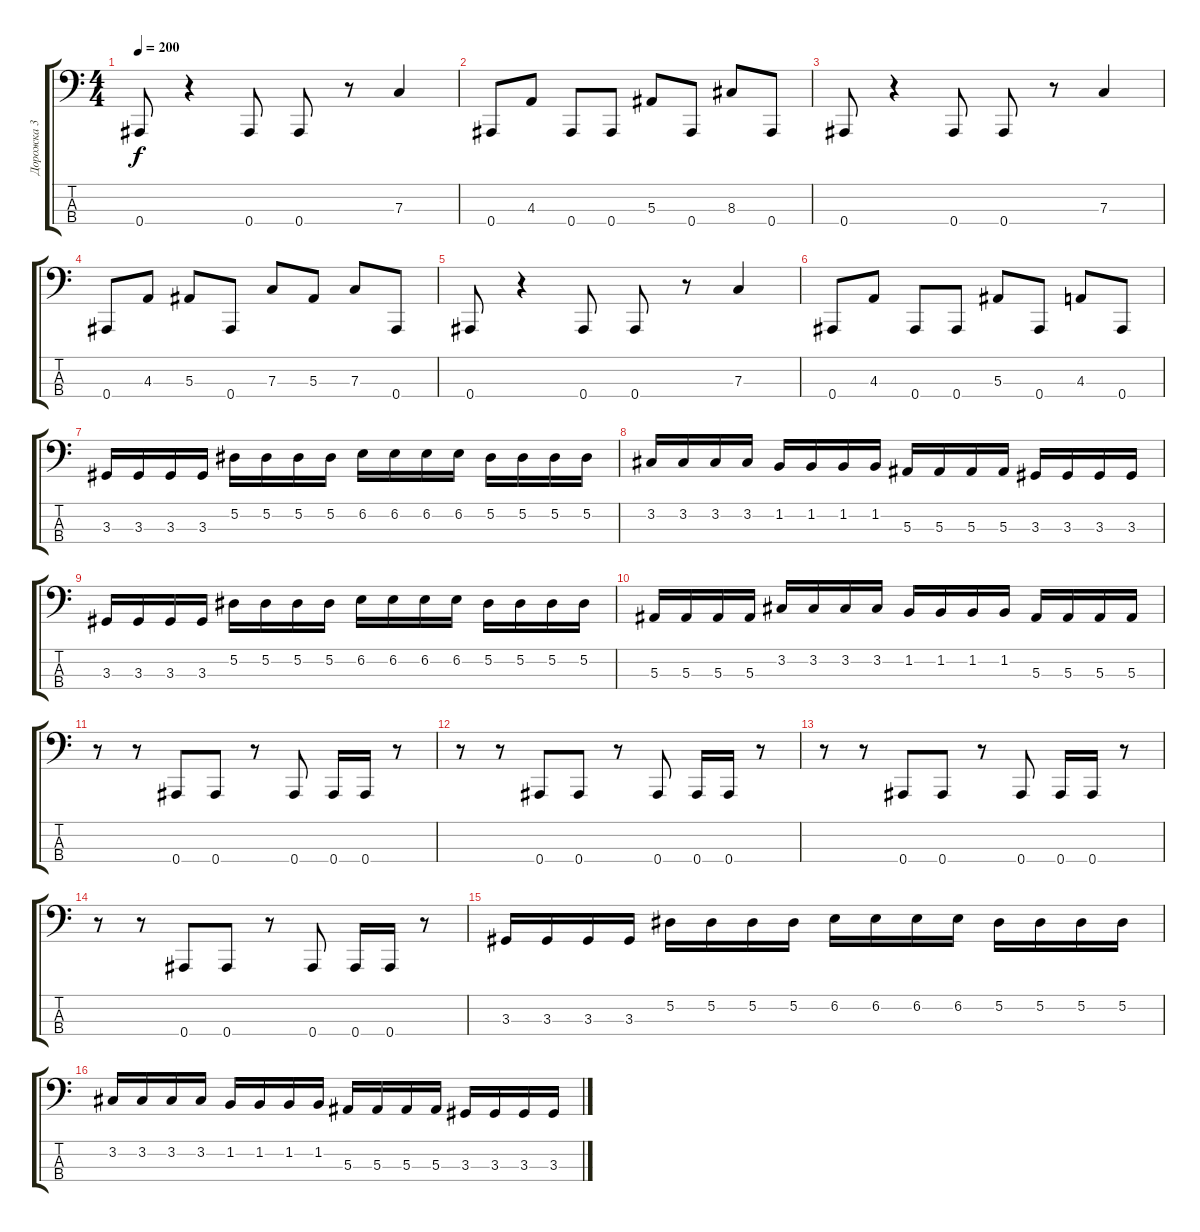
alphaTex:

\track ("Дорожка 3" "Дорожка 3") {instrument electricbassfinger}
\staff {score tabs}
\tuning (Eb2 Bb1 F1 Bb0) {hide}
\ts (4 4)
\tempo 200
\clef f4
\ks c
0.4.8{dy f} r.4 0.4.8 0.4.8 r.8 7.3.4 |
0.4.8 4.3.8 0.4.8 0.4.8 5.3.8 0.4.8 8.3.8 0.4.8 |
0.4.8 r.4 0.4.8 0.4.8 r.8 7.3.4 |
0.4.8 4.3.8 5.3.8 0.4.8 7.3.8 5.3.8 7.3.8 0.4.8 |
0.4.8 r.4 0.4.8 0.4.8 r.8 7.3.4 |
0.4.8 4.3.8 0.4.8 0.4.8 5.3.8 0.4.8 4.3.8 0.4.8 |
3.3.16 3.3.16 3.3.16 3.3.16 5.2.16 5.2.16 5.2.16 5.2.16 6.2.16 6.2.16 6.2.16 6.2.16 5.2.16 5.2.16 5.2.16 5.2.16 |
3.2.16 3.2.16 3.2.16 3.2.16 1.2.16 1.2.16 1.2.16 1.2.16 5.3.16 5.3.16 5.3.16 5.3.16 3.3.16 3.3.16 3.3.16 3.3.16 |
3.3.16 3.3.16 3.3.16 3.3.16 5.2.16 5.2.16 5.2.16 5.2.16 6.2.16 6.2.16 6.2.16 6.2.16 5.2.16 5.2.16 5.2.16 5.2.16 |
5.3.16 5.3.16 5.3.16 5.3.16 3.2.16 3.2.16 3.2.16 3.2.16 1.2.16 1.2.16 1.2.16 1.2.16 5.3.16 5.3.16 5.3.16 5.3.16 |
r.8 r.8 0.4.8 0.4.8 r.8 0.4.8 0.4.16 0.4.16 r.8 |
r.8 r.8 0.4.8 0.4.8 r.8 0.4.8 0.4.16 0.4.16 r.8 |
r.8 r.8 0.4.8 0.4.8 r.8 0.4.8 0.4.16 0.4.16 r.8 |
r.8 r.8 0.4.8 0.4.8 r.8 0.4.8 0.4.16 0.4.16 r.8 |
3.3.16 3.3.16 3.3.16 3.3.16 5.2.16 5.2.16 5.2.16 5.2.16 6.2.16 6.2.16 6.2.16 6.2.16 5.2.16 5.2.16 5.2.16 5.2.16 |
3.2.16 3.2.16 3.2.16 3.2.16 1.2.16 1.2.16 1.2.16 1.2.16 5.3.16 5.3.16 5.3.16 5.3.16 3.3.16 3.3.16 3.3.16 3.3.16
